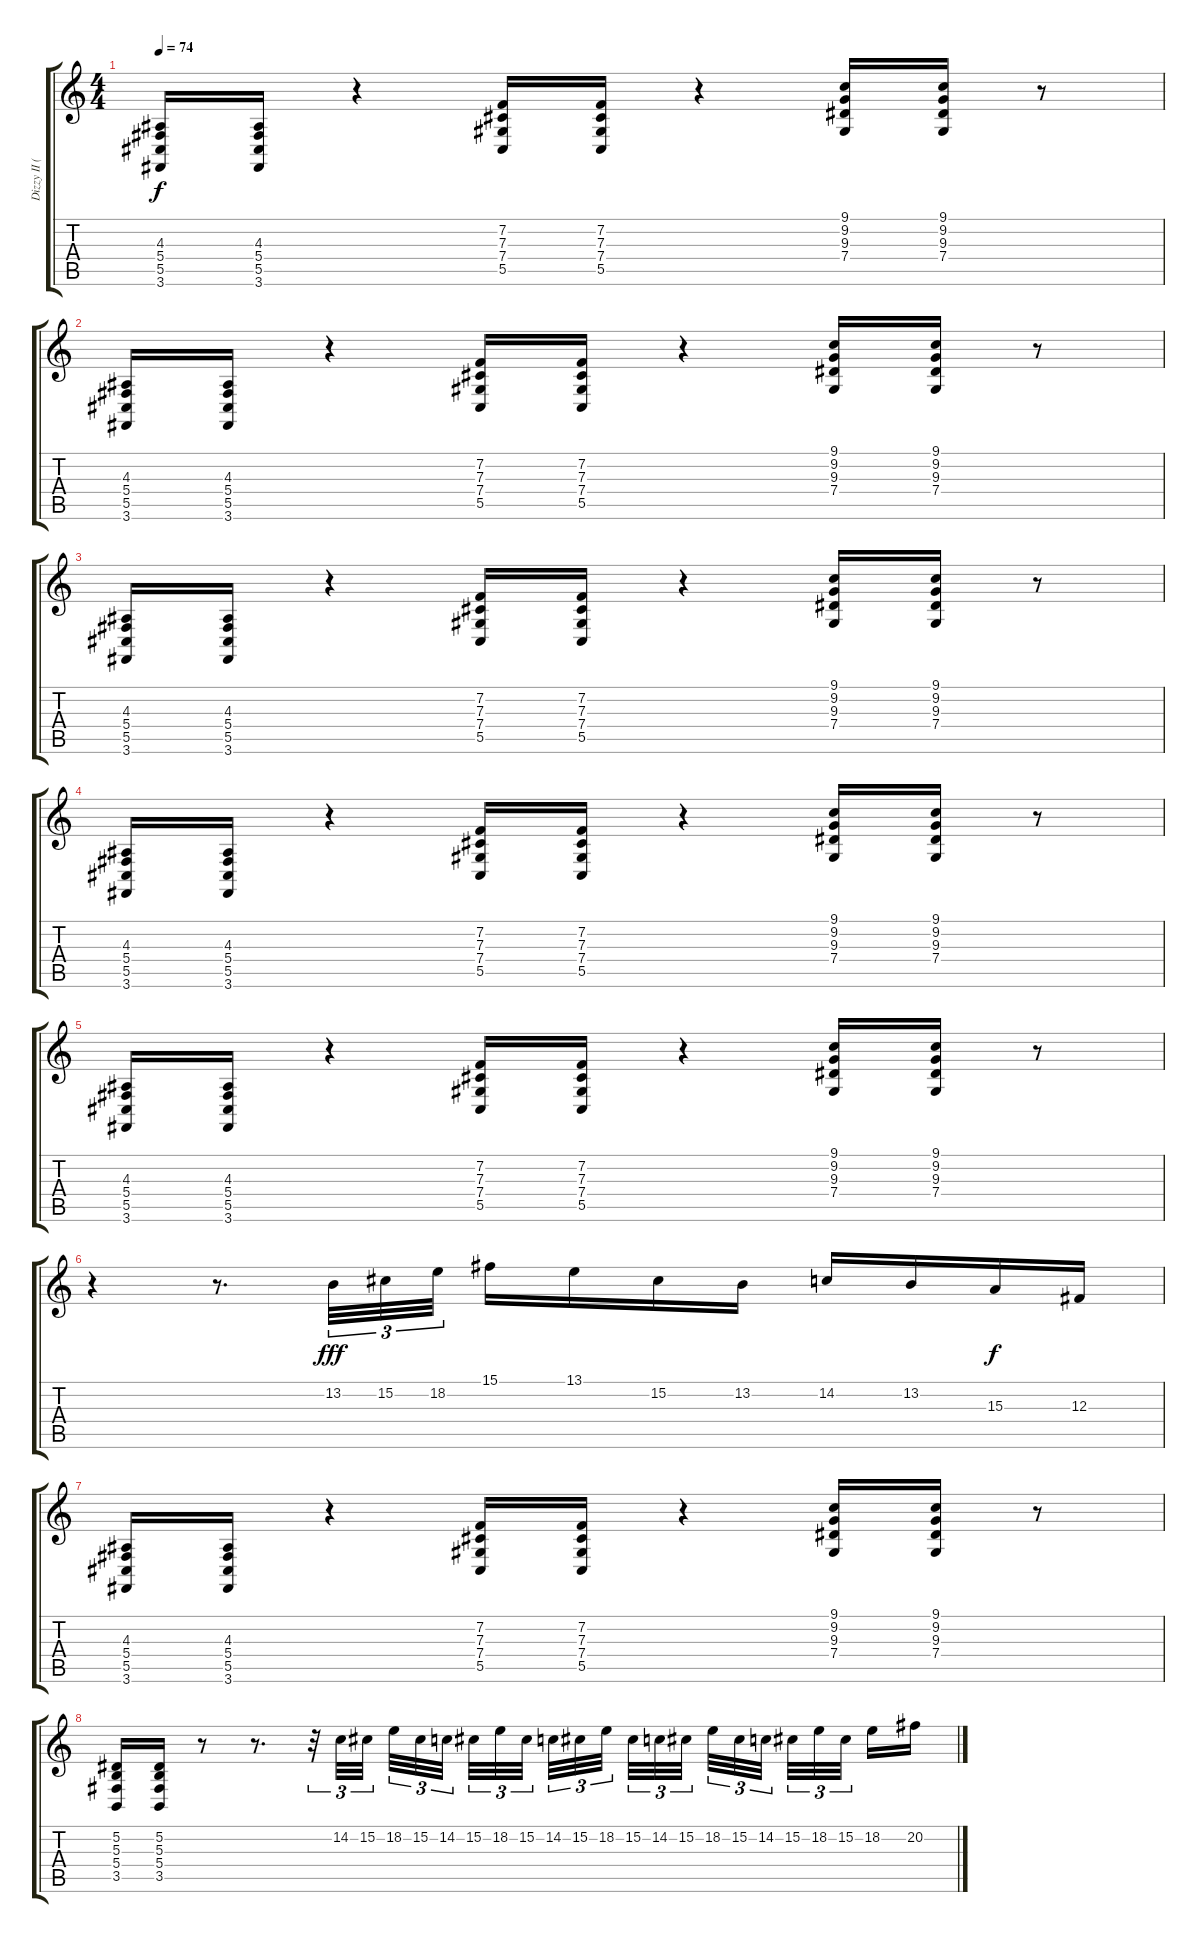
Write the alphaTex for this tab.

\track ("Dizzy II (Piano)" "Dizzy II (") {instrument acousticgrandpiano}
\staff {score tabs}
\tuning (Eb4 Bb3 Gb3 Db3 Ab2 Eb2) {hide}
\ts (4 4)
\tempo 74
\clef g2
\ks c
(4.3 5.4 5.5 3.6).16{dy f} (4.3 5.4 5.5 3.6).16 r.4 (7.2 7.3 7.4 5.5).16 (7.2 7.3 7.4 5.5).16 r.4 (9.1 9.2 9.3 7.4).16 (9.1 9.2 9.3 7.4).16 r.8 |
(4.3 5.4 5.5 3.6).16 (4.3 5.4 5.5 3.6).16 r.4 (7.2 7.3 7.4 5.5).16 (7.2 7.3 7.4 5.5).16 r.4 (9.1 9.2 9.3 7.4).16 (9.1 9.2 9.3 7.4).16 r.8 |
(4.3 5.4 5.5 3.6).16 (4.3 5.4 5.5 3.6).16 r.4 (7.2 7.3 7.4 5.5).16 (7.2 7.3 7.4 5.5).16 r.4 (9.1 9.2 9.3 7.4).16 (9.1 9.2 9.3 7.4).16 r.8 |
(4.3 5.4 5.5 3.6).16 (4.3 5.4 5.5 3.6).16 r.4 (7.2 7.3 7.4 5.5).16 (7.2 7.3 7.4 5.5).16 r.4 (9.1 9.2 9.3 7.4).16 (9.1 9.2 9.3 7.4).16 r.8 |
(4.3 5.4 5.5 3.6).16 (4.3 5.4 5.5 3.6).16 r.4 (7.2 7.3 7.4 5.5).16 (7.2 7.3 7.4 5.5).16 r.4 (9.1 9.2 9.3 7.4).16 (9.1 9.2 9.3 7.4).16 r.8 |
r.4 r.8{d} 13.2.32{tu (3 2) dy fff} 15.2.32{tu (3 2)} 18.2.32{tu (3 2)} 15.1.16 13.1.16 15.2.16 13.2.16 14.2.16 13.2.16 15.3.16{dy f} 12.3.16 |
(4.3 5.4 5.5 3.6).16 (4.3 5.4 5.5 3.6).16 r.4 (7.2 7.3 7.4 5.5).16 (7.2 7.3 7.4 5.5).16 r.4 (9.1 9.2 9.3 7.4).16 (9.1 9.2 9.3 7.4).16 r.8 |
(5.2 5.3 5.4 3.5).16 (5.2 5.3 5.4 3.5).16 r.8 r.8{d} r.32{tu (3 2)} 14.2.32{tu (3 2)} 15.2.32{tu (3 2)} 18.2.32{tu (3 2)} 15.2.32{tu (3 2)} 14.2.32{tu (3 2) beam splitsecondary} 15.2.32{tu (3 2)} 18.2.32{tu (3 2)} 15.2.32{tu (3 2) beam splitsecondary} 14.2.32{tu (3 2)} 15.2.32{tu (3 2)} 18.2.32{tu (3 2) beam splitsecondary} 15.2.32{tu (3 2)} 14.2.32{tu (3 2)} 15.2.32{tu (3 2)} 18.2.32{tu (3 2)} 15.2.32{tu (3 2)} 14.2.32{tu (3 2) beam splitsecondary} 15.2.32{tu (3 2)} 18.2.32{tu (3 2)} 15.2.32{tu (3 2) beam splitsecondary} 18.2.16 20.2.16
